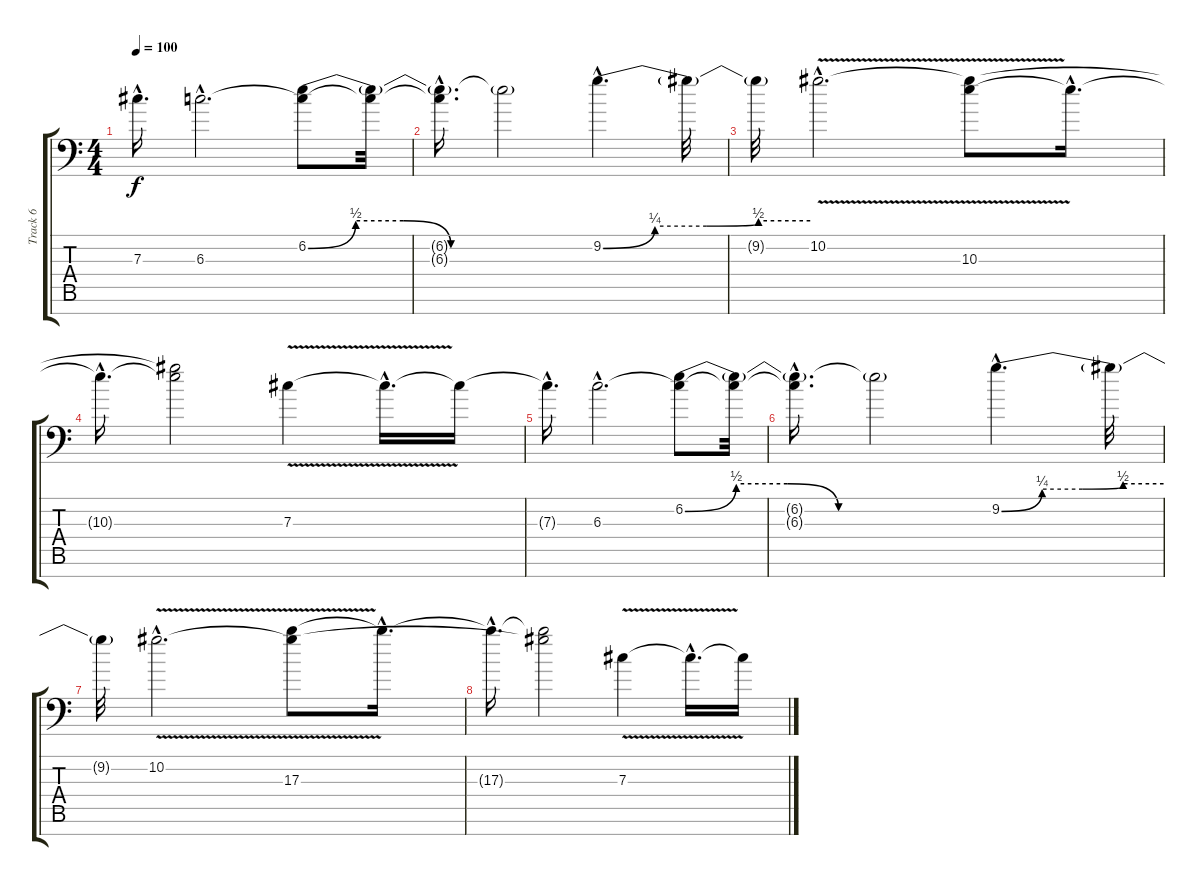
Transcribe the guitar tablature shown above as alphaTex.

\track ("Track 6" "Track 6") {instrument distortionguitar}
\staff {score tabs}
\tuning (Eb4 Bb3 Gb3 Db3 Ab2 Eb2 Ab1) {hide}
\ts (4 4)
\tempo 100
\clef f4
\ks c
7.3{hac t}.16{d dy f} 6.3{hac}.2{d} (6.2{be (custom 0 0 10 2 20 2 30 0 60 0)} 6.3{t}).8 (6.2{t} 6.3{t}).32 |
(6.2{hac t} 6.3{hac t}).16{d} 6.2{t}.2 9.2{be (custom 0 0 15 1 30 1 45 2 60 2) hac}.4{d} 9.2{t}.32 |
9.2{t}.32 10.2{v hac}.2{d} (10.2{t} 10.3).8 10.3{hac t}.16{d} |
10.3{hac t}.16{d} (10.2{t} 10.3{t}).2 7.3{v}.4 7.3{hac t}.16{d} 7.3{t}.16 |
7.3{hac t}.16{d} 6.3{hac}.2{d} (6.2{be (custom 0 0 10 2 20 2 30 0 60 0)} 6.3{t}).8 (6.2{t} 6.3{t}).32 |
(6.2{hac t} 6.3{hac t}).16{d} 6.2{t}.2 9.2{be (custom 0 0 15 1 30 1 45 2 60 2) hac}.4{d} 9.2{t}.32 |
9.2{t}.32 10.2{v hac}.2{d} (10.2{t} 17.3).8 17.3{hac t}.16{d} |
17.3{hac t}.16{d} (10.2{t} 17.3{t}).2 7.3{v}.4 7.3{hac t}.16{d} 7.3{t}.16
